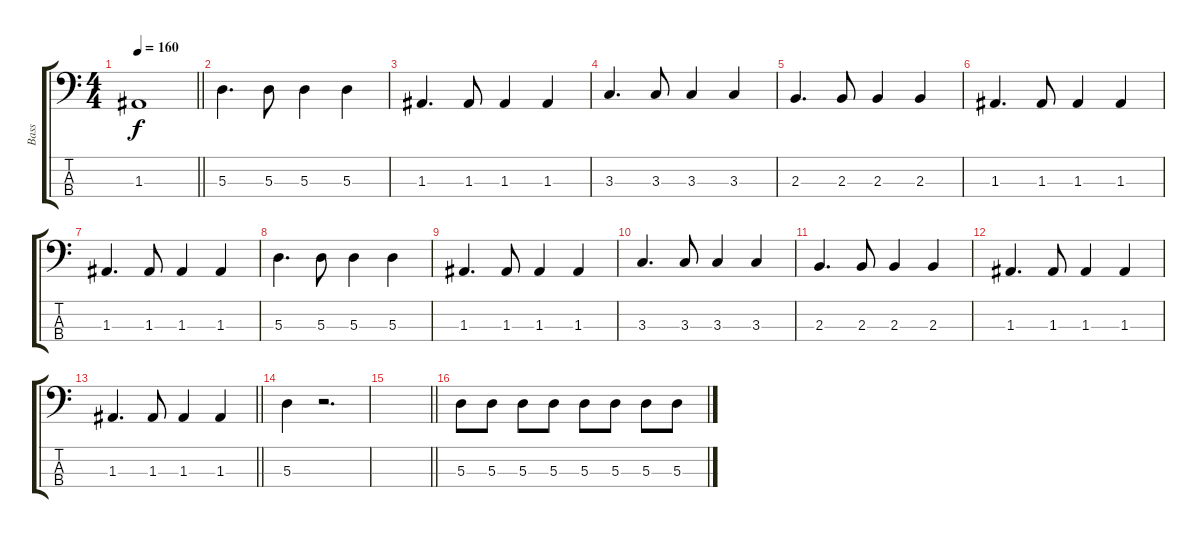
\track ("Bass" "Bass") {instrument electricbasspick}
\staff {score tabs}
\tuning (G2 D2 A1 E1) {hide}
\ts (4 4)
\tempo 160
\clef f4
\barLineRight lightlight
\ks c
1.3{t}.1{dy f} |
\section ("" "")
5.3.4{d} 5.3.8 5.3.4 5.3.4 |
1.3.4{d} 1.3.8 1.3.4 1.3.4 |
3.3.4{d} 3.3.8 3.3.4 3.3.4 |
2.3.4{d} 2.3.8 2.3.4 2.3.4 |
1.3.4{d} 1.3.8 1.3.4 1.3.4 |
1.3.4{d} 1.3.8 1.3.4 1.3.4 |
5.3.4{d} 5.3.8 5.3.4 5.3.4 |
1.3.4{d} 1.3.8 1.3.4 1.3.4 |
3.3.4{d} 3.3.8 3.3.4 3.3.4 |
2.3.4{d} 2.3.8 2.3.4 2.3.4 |
1.3.4{d} 1.3.8 1.3.4 1.3.4 |
\barLineRight lightlight
1.3.4{d} 1.3.8 1.3.4 1.3.4 |
\section ("" "")
5.3.4 r.2{d} |
\barLineRight lightlight
|
\section ("" "")
5.3.8 5.3.8 5.3.8 5.3.8 5.3.8 5.3.8 5.3.8 5.3.8
